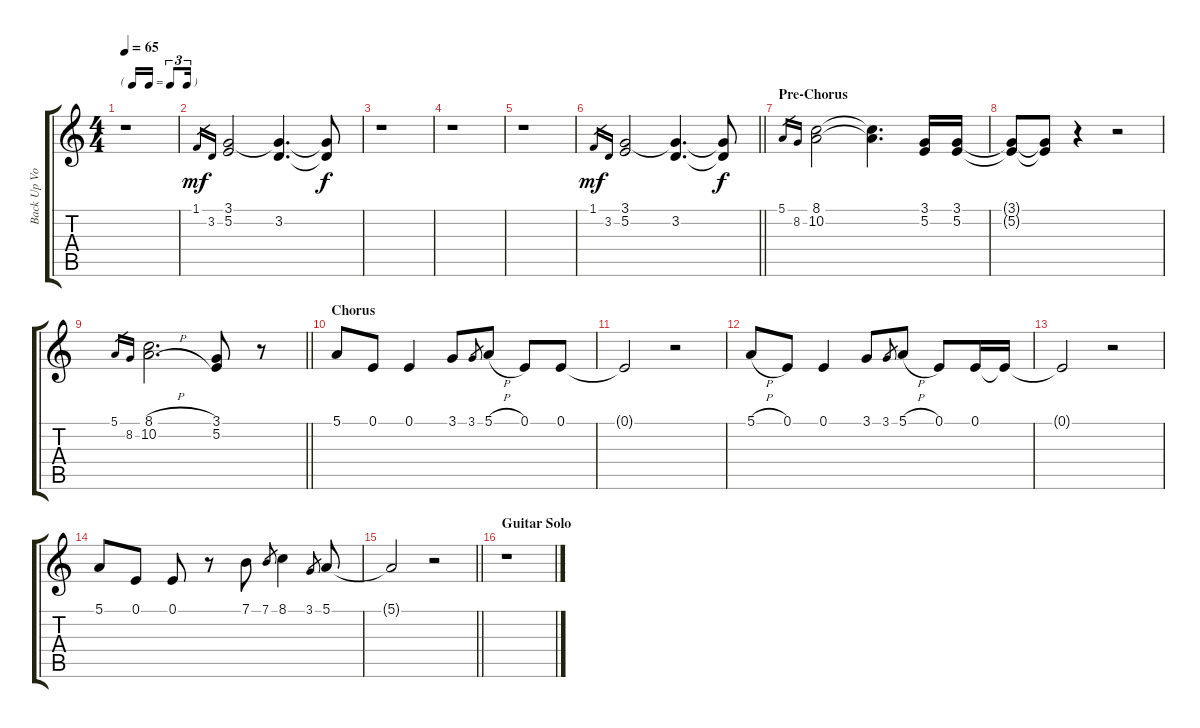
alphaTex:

\track ("Back Up Vocal" "Back Up Vo") {instrument altosax}
\staff {score tabs}
\tuning (E4 B3 G3 D3 A2 E2) {hide}
\ts (4 4)
\tf triplet16th
\tempo 65
\clef g2
\ks c
r.1{dy f} |
1.1.16{gr dy mf} 3.2.16{gr} (3.1 5.2).2 (3.1{t} 3.2).4{d} (3.1{t} 3.2{t}).8{dy f} |
r.1 |
r.1 |
r.1 |
\barLineRight lightlight
1.1.16{gr dy mf} 3.2.16{gr} (3.1 5.2).2 (3.1{t} 3.2).4{d} (3.1{t} 3.2{t}).8{dy f} |
\section ("" "Pre-Chorus")
5.1.16{gr} 8.2.16{gr} (8.1 10.2).2 (8.1{t} 10.2{t}).4{d} (3.1 5.2).16 (3.1 5.2).16 |
(3.1{t} 5.2{t}).8 (3.1{t} 5.2{t}).8 r.4 r.2 |
\barLineRight lightlight
5.1.16{gr} 8.2.16{gr} (8.1{h} 10.2{h}).2{d} (3.1 5.2).8 r.8 |
\section ("" "Chorus")
5.1.8 0.1.8 0.1.4 3.1.8 3.1.8{gr} 5.1{h}.8 0.1.8 0.1.8 |
0.1{t}.2 r.2 |
5.1{h}.8 0.1.8 0.1.4 3.1.8 3.1.8{gr} 5.1{h}.8 0.1.8 0.1.16 0.1{t}.16 |
0.1{t}.2 r.2 |
5.1.8 0.1.8 0.1.8 r.8 7.1.8 7.1.8{gr} 8.1.4 3.1.8{gr} 5.1.8 |
\barLineRight lightlight
5.1{t}.2 r.2 |
\section ("" "Guitar Solo")
r.1
